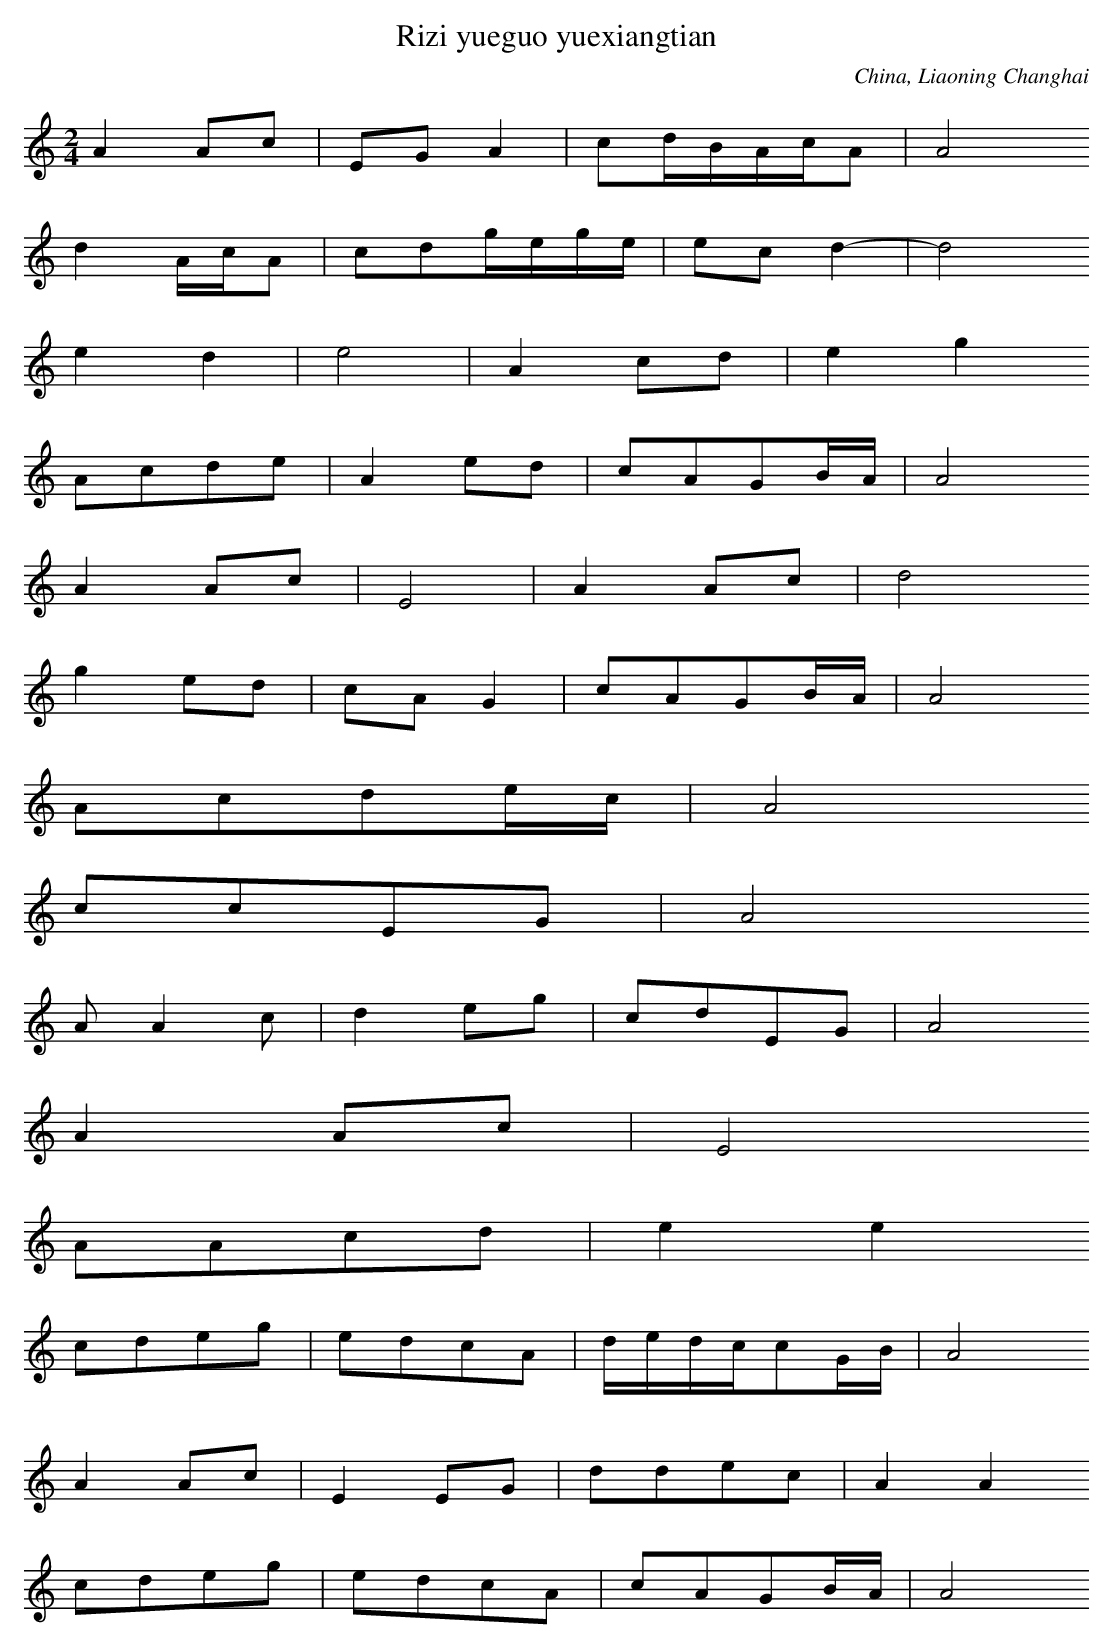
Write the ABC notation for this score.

X:1
T: Rizi yueguo yuexiangtian
O: China, Liaoning Changhai
M: 2/4
L: 1/16
K: C
A4A2c2 | E2G2A4 | c2dBAcA2 | A8
d4AcA2 | c2d2gege | e2c2d4- | d8
e4d4 | e8 | A4c2d2 | e4g4
A2c2d2e2 | A4e2d2 | c2A2G2BA | A8
A4A2c2 | E8 | A4A2c2 | d8
g4e2d2 | c2A2G4 | c2A2G2BA | A8
A2c2d2ec | A8
c2c2E2G2 | A8
A2A4c2 | d4e2g2 | c2d2E2G2 | A8
A4A2c2 | E8
A2A2c2d2 | e4e4
c2d2e2g2 | e2d2c2A2 | dedcc2GB | A8
A4A2c2 | E4E2G2 | d2d2e2c2 | A4A4
c2d2e2g2 | e2d2c2A2 | c2A2G2BA | A8
